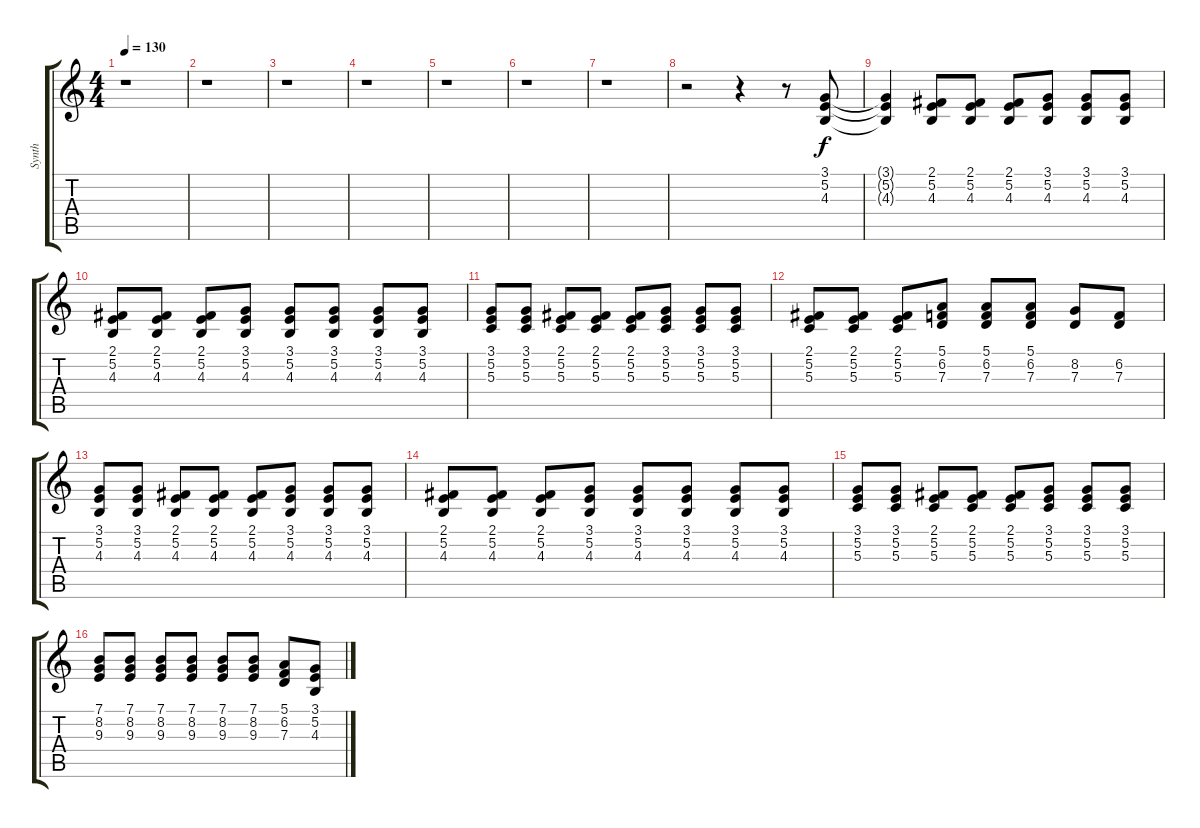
\track ("Synth" "Synth") {instrument stringensemble1}
\staff {score tabs}
\tuning (E4 B3 G3 D3 A2 E2) {hide}
\ts (4 4)
\tempo 130
\clef g2
\ks c
r.1{dy f instrument stringensemble1} |
r.1 |
r.1 |
r.1 |
r.1 |
r.1 |
r.1 |
r.2 r.4 r.8 (3.1 5.2 4.3).8 |
(3.1{t} 5.2{t} 4.3{t}).4 (2.1 5.2 4.3).8 (2.1 5.2 4.3).8 (2.1 5.2 4.3).8 (3.1 5.2 4.3).8 (3.1 5.2 4.3).8 (3.1 5.2 4.3).8 |
(2.1 5.2 4.3).8 (2.1 5.2 4.3).8 (2.1 5.2 4.3).8 (3.1 5.2 4.3).8 (3.1 5.2 4.3).8 (3.1 5.2 4.3).8 (3.1 5.2 4.3).8 (3.1 5.2 4.3).8 |
(3.1 5.2 5.3).8 (3.1 5.2 5.3).8 (2.1 5.2 5.3).8 (2.1 5.2 5.3).8 (2.1 5.2 5.3).8 (3.1 5.2 5.3).8 (3.1 5.2 5.3).8 (3.1 5.2 5.3).8 |
(2.1 5.2 5.3).8 (2.1 5.2 5.3).8 (2.1 5.2 5.3).8 (5.1 6.2 7.3).8 (5.1 6.2 7.3).8 (5.1 6.2 7.3).8 (8.2 7.3).8 (6.2 7.3).8 |
(3.1 5.2 4.3).8 (3.1 5.2 4.3).8 (2.1 5.2 4.3).8 (2.1 5.2 4.3).8 (2.1 5.2 4.3).8 (3.1 5.2 4.3).8 (3.1 5.2 4.3).8 (3.1 5.2 4.3).8 |
(2.1 5.2 4.3).8 (2.1 5.2 4.3).8 (2.1 5.2 4.3).8 (3.1 5.2 4.3).8 (3.1 5.2 4.3).8 (3.1 5.2 4.3).8 (3.1 5.2 4.3).8 (3.1 5.2 4.3).8 |
(3.1 5.2 5.3).8 (3.1 5.2 5.3).8 (2.1 5.2 5.3).8 (2.1 5.2 5.3).8 (2.1 5.2 5.3).8 (3.1 5.2 5.3).8 (3.1 5.2 5.3).8 (3.1 5.2 5.3).8 |
(7.1 8.2 9.3).8 (7.1 8.2 9.3).8 (7.1 8.2 9.3).8 (7.1 8.2 9.3).8 (7.1 8.2 9.3).8 (7.1 8.2 9.3).8 (5.1 6.2 7.3).8 (3.1 5.2 4.3).8
